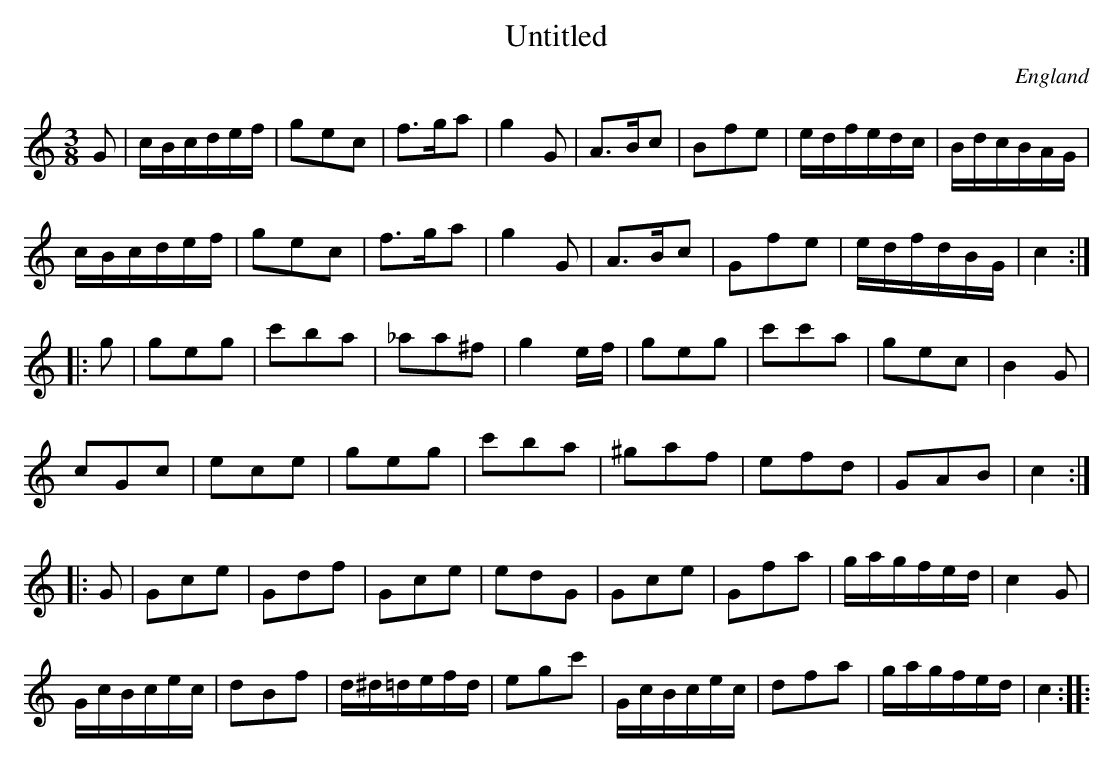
X:1
T:Untitled
L:1/8
M:3/8
O:England
K:C major
G | \
c/B/c/d/e/f/ | gec | f>ga | g2 G | \
A>Bc | Bfe | e/d/f/e/d/c/ | B/d/c/B/A/G/ |
c/B/c/d/e/f/ | gec | f>ga | g2 G | \
A>Bc | Gfe | e/d/f/d/B/G/ | c2 ::
g | \
geg | c'ba  | _aa^f | g2 e/f/ | \
geg | c'c'a | gec   | B2 G    |
cGc | ece   | geg   | c'ba    | \
^gaf | efd  | GAB   | c2  ::
G |\
Gce | Gdf | Gce          | edG  | \
Gce | Gfa | g/a/g/f/e/d/ | c2 G |
G/c/B/c/e/c/ | dBf | d/^d/=d/e/f/d/ | egc' | \
G/c/B/c/e/c/ | dfa | g/a/g/f/e/d/   | c2 ::
